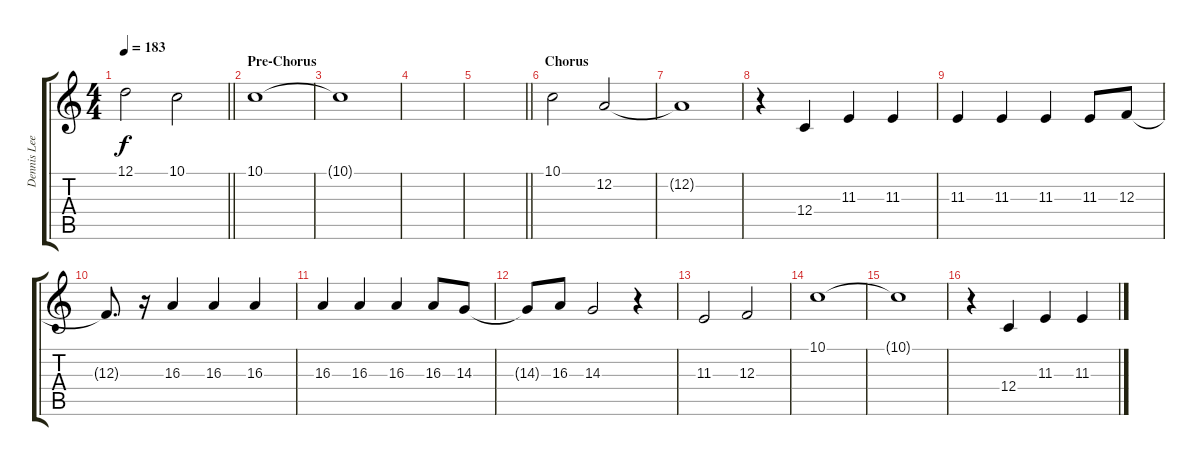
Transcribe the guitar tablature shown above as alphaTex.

\track ("Dennis Lee - Vocals" "Dennis Lee") {instrument altosax}
\staff {score tabs}
\tuning (D4 A3 F3 C3 G2 D2) {hide}
\ts (4 4)
\tempo 183
\clef g2
\barLineRight lightlight
\ks c
12.1.2{dy f} 10.1.2 |
\section ("" "Pre-Chorus")
10.1.1 |
10.1{t}.1 |
|
\barLineRight lightlight
|
\section ("" "Chorus")
10.1.2 12.2.2 |
12.2{t}.1 |
r.4 12.4.4 11.3.4 11.3.4 |
11.3.4 11.3.4 11.3.4 11.3.8 12.3.8 |
12.3{t}.8{d} r.16 16.3.4 16.3.4 16.3.4 |
16.3.4 16.3.4 16.3.4 16.3.8 14.3.8 |
14.3{t}.8 16.3.8 14.3.2 r.4 |
11.3.2 12.3.2 |
10.1.1 |
10.1{t}.1 |
r.4 12.4.4 11.3.4 11.3.4
